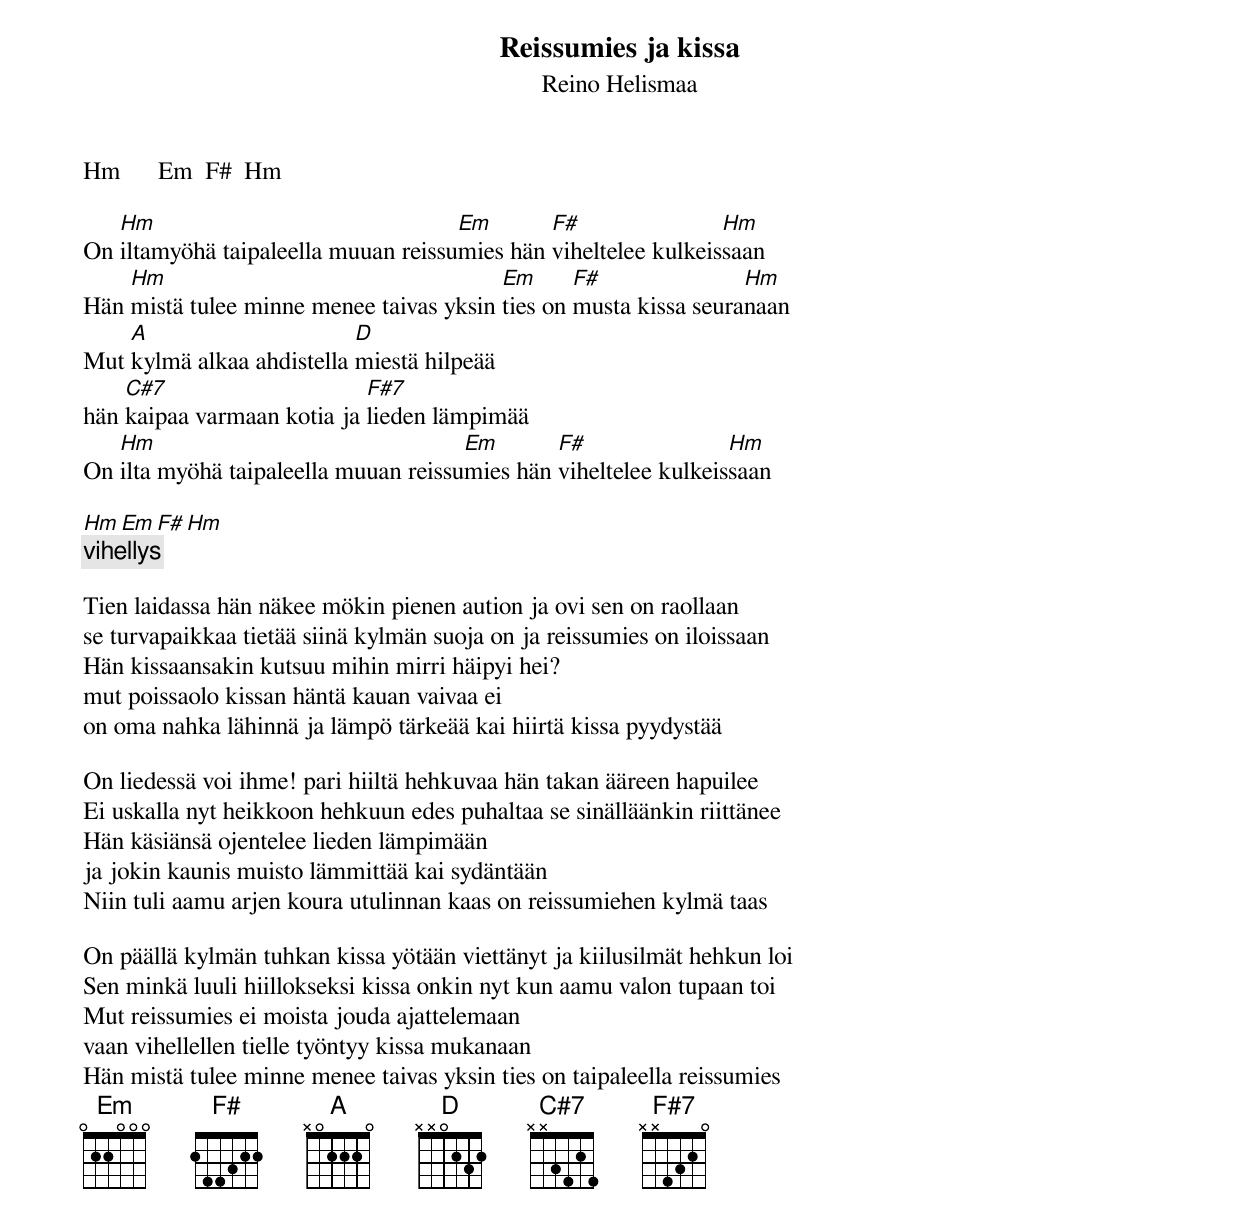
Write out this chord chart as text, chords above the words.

Reissumies ja kissa
Reino Helismaa

Hm      Em  F#  Hm

   Hm                                Em       F#                Hm
On iltamyöhä taipaleella muuan reissumies hän viheltelee kulkeissaan
    Hm                                   Em      F#               Hm
Hän mistä tulee minne menee taivas yksin ties on musta kissa seuranaan
    A                      D
Mut kylmä alkaa ahdistella miestä hilpeää
    C#7                     F#7
hän kaipaa varmaan kotia ja lieden lämpimää
   Hm                                 Em       F#                Hm
On ilta myöhä taipaleella muuan reissumies hän viheltelee kulkeissaan

Hm      Em  F#  Hm
[vihellys]

Tien laidassa hän näkee mökin pienen aution ja ovi sen on raollaan
se turvapaikkaa tietää siinä kylmän suoja on ja reissumies on iloissaan
Hän kissaansakin kutsuu mihin mirri häipyi hei?
mut poissaolo kissan häntä kauan vaivaa ei
on oma nahka lähinnä ja lämpö tärkeää kai hiirtä kissa pyydystää

On liedessä voi ihme! pari hiiltä hehkuvaa hän takan ääreen hapuilee
Ei uskalla nyt heikkoon hehkuun edes puhaltaa se sinälläänkin riittänee
Hän käsiänsä ojentelee lieden lämpimään
ja jokin kaunis muisto lämmittää kai sydäntään
Niin tuli aamu arjen koura utulinnan kaas on reissumiehen kylmä taas

On päällä kylmän tuhkan kissa yötään viettänyt ja kiilusilmät hehkun loi
Sen minkä luuli hiillokseksi kissa onkin nyt kun aamu valon tupaan toi
Mut reissumies ei moista jouda ajattelemaan
vaan vihellellen tielle työntyy kissa mukanaan
Hän mistä tulee minne menee taivas yksin ties on taipaleella reissumies
